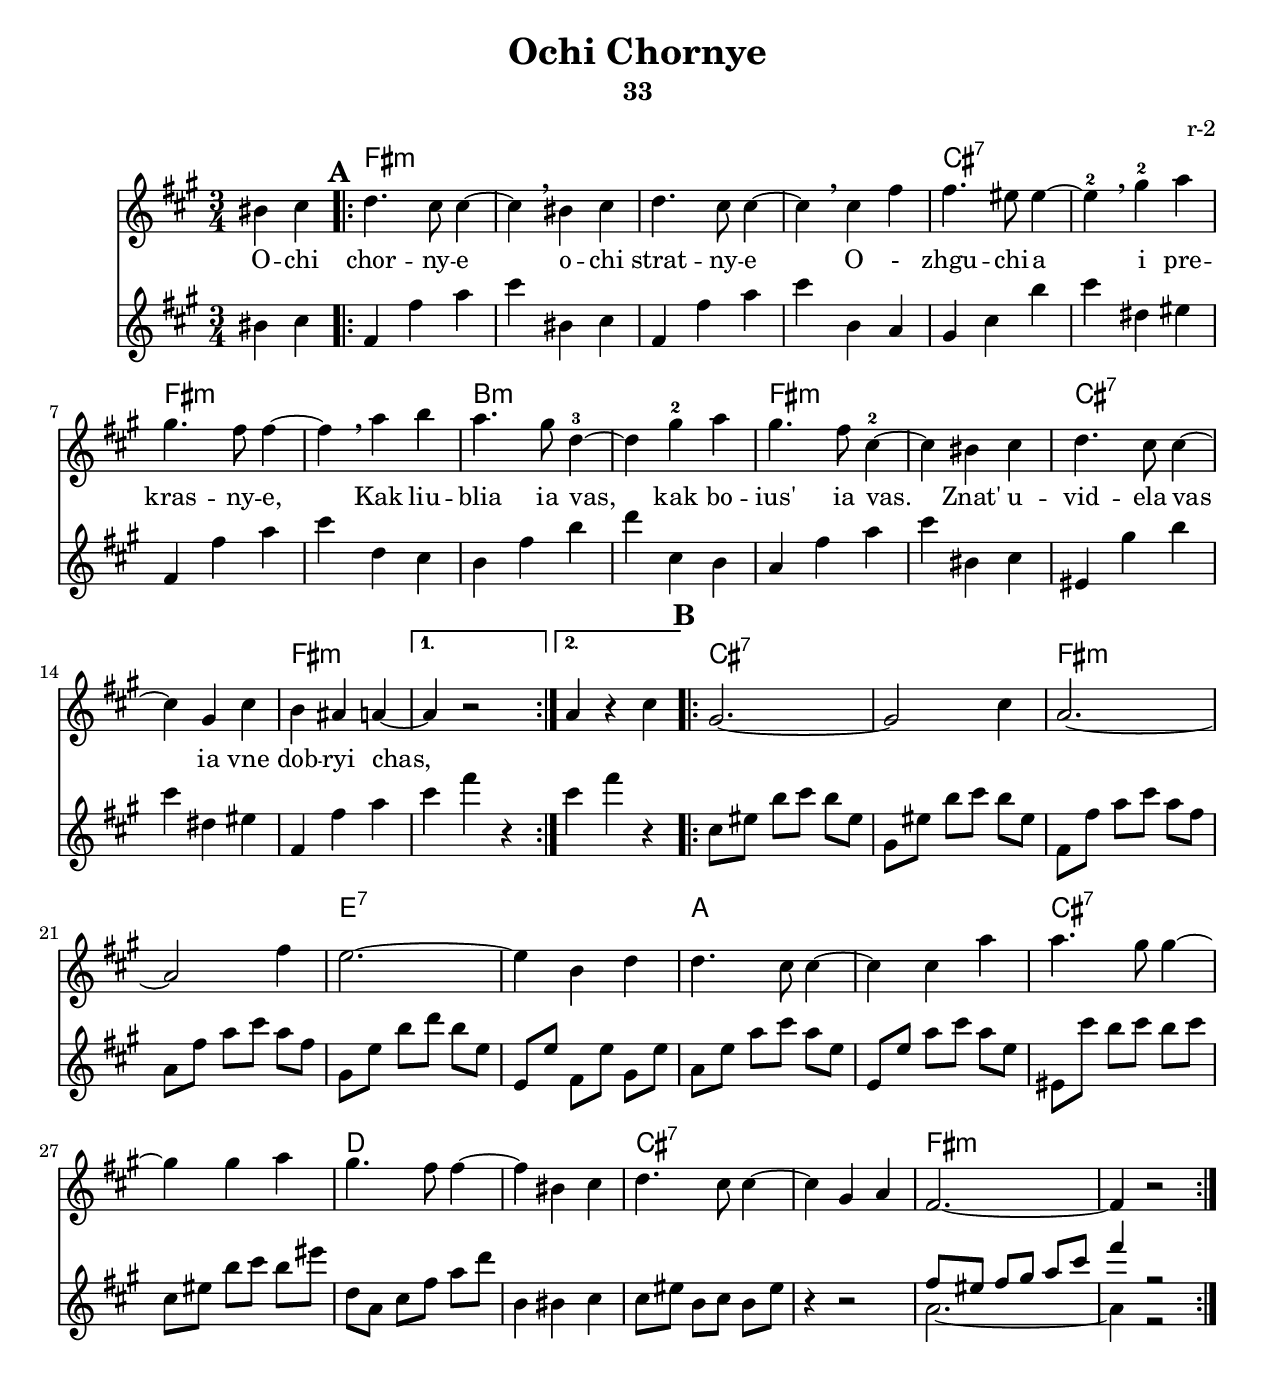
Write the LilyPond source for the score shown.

\version "2.18.0"
\include "english.ly"
\paper{
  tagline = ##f
  print-all-headers = ##t
  #(set-paper-size "letter")
}
date = #(strftime "%d-%m-%Y" (localtime (current-time)))

%\markup{ \italic{ " Updated " \date  }  }

%\markup{ Got something to say? }

global = {
  \clef treble
  \key fs \minor
  \time 3/4
  \set Score.markFormatter = #format-mark-box-alphabet
}

%#################################### Melody ########################
melody = \relative c'' {
  \global
  \partial 4*2 bs4 cs  %lead in notes

  \repeat volta 2{
    \mark \default
    %\bar "||"
    d4. cs8 cs4~
    cs4\breathe bs cs|
    d4. cs8 cs4~
    cs4\breathe cs fs

    fs4. es8 es4~|
    es4-2\breathe gs-2 a
    gs4. fs8 fs4~
    fs4\breathe a b|

    a4. gs8 d4-3~
    d4 gs-2 a|
    gs4. fs8 cs4-2~|
    cs4 bs cs

    d4. cs8 cs4~
    cs4 gs cs
    b4 as a~

  }
  \alternative{
    {a4 r 2 }
    {a4 r cs}
  }
  % \bar "||"
  %\break
  %} repeat end
  \repeat volta 2{
    \mark \default
    % r2^\markup{\italic {"Interlude a tempo"}} e4
    gs2.~
    gs2 cs4
    a2.~
    a2 fs'4
    e2.~
    e4 b d
    d4. cs8 cs4~
    cs4 cs a'
    a4. gs8 gs4~
    gs4 gs a|
    gs4. fs8 fs4~|
    fs4 bs, cs|
    d4. cs8 cs4~|
    cs4 gs a|
    fs2.~
    fs4 r2|
  }
}
\addlyrics {
  O -- chi chor -- ny -- e
  o -- chi strat -- ny -- e
  O - zhgu -- chi -- a
  i pre -- kras -- ny -- e,
  Kak liu -- blia ia vas,
  kak bo -- ius' ia vas.
  Znat' u -- vid -- ela vas
  ia vne dob -- ryi chas,
}

secund = \relative c'' {
  \global
  \partial 4*2 bs4 cs  %lead in notes
  \repeat volta 2{
    fs,4 fs' a
    cs4 bs, cs
    fs,4 fs' a
    cs4 b, a

    gs4 cs b'
    cs4 ds, es  %up 8va from orig.
    fs,4 fs' a
    cs4 d, cs

    b4 fs' b
    d4 cs, b
    a4 fs' a

    cs4 bs, cs
    es,4 gs' b
    cs4 ds, es  %up 8va from orig.
    fs,4 fs' a
  }
  \alternative{
    { cs4 fs r}
    {cs4 fs r}
  }


  % Interlude
  \repeat volta 2{
    %r4*3
    cs,8[es] b'[cs] b[es,]|
    gs,8[es']b'[cs] b[es,]
    fs,8[fs']a[cs]a[fs]
    a,8[fs']a[cs]a[fs]

    gs,8[e']b'[d]b[e,]
    e,8[e']fs,[e']gs,[e']
    a,8[e']a[cs]a[e]
    e,8[e'] a[cs]a[e]

    es,8[cs'']b[cs]b[cs]
    cs,8[es]b'[cs] b[es]
    d,8[a]cs[fs]a[d]
    b,4 bs cs
    cs8[es]b[cs]b[es]
    r4 r2
    <<
      {
        fs8[es]fs[gs]a[cs]
        fs4 r2
      } \\
      {a,,2.~ a4 r2}
    >>
  }
}


%################################# Chords #######################
harmonies = \chordmode {
  \skip 2
  fs4*12:m
  cs4*6:7
  fs4*6:m
  b4*6:m
  fs4*6:m
  cs4*6:7
  fs4*6:m
  % Interlude
  s4*3
  cs4*6:7
  fs4*6:m
  e4*6:7
  a4*6
  cs4*6:7
  d4*6
  cs4*6:7
  fs4*6:m

}



\score {
  <<
    \new ChordNames {
      \set chordChanges = ##t
      \harmonies
    }
    \new Staff
    \melody
    \new Staff \secund
  >>
  \header{
    title= "Ochi Chornye"
    subtitle="33"
    composer= "r-2"
    instrument =""
    arranger= ""
  }
  \layout{indent = 1.0\cm}
  \midi {
    \tempo 4 = 120

    % \midi { }
  }
}
%{
% more verses:
\markup{}
\markup {
  \fill-line {
    \hspace #0.1 % distance from left margin
    \column {
      \line { "1."
	\column {
	  ""
	}
      }
      \hspace #0.2 % vertical distance between verses
      \line { "2."
	\column {
	 ""
	}
      }
    }
    \hspace #0.1  % horiz. distance between columns
    \column {
      \line { "3."
	\column {
	  ""
	}
      }
      \hspace #0.2 % distance between verses
      \line { "4."
	\column {
	 ""
	}
      }
    }
    \hspace #0.1 % distance to right margin
  }
}

%}
